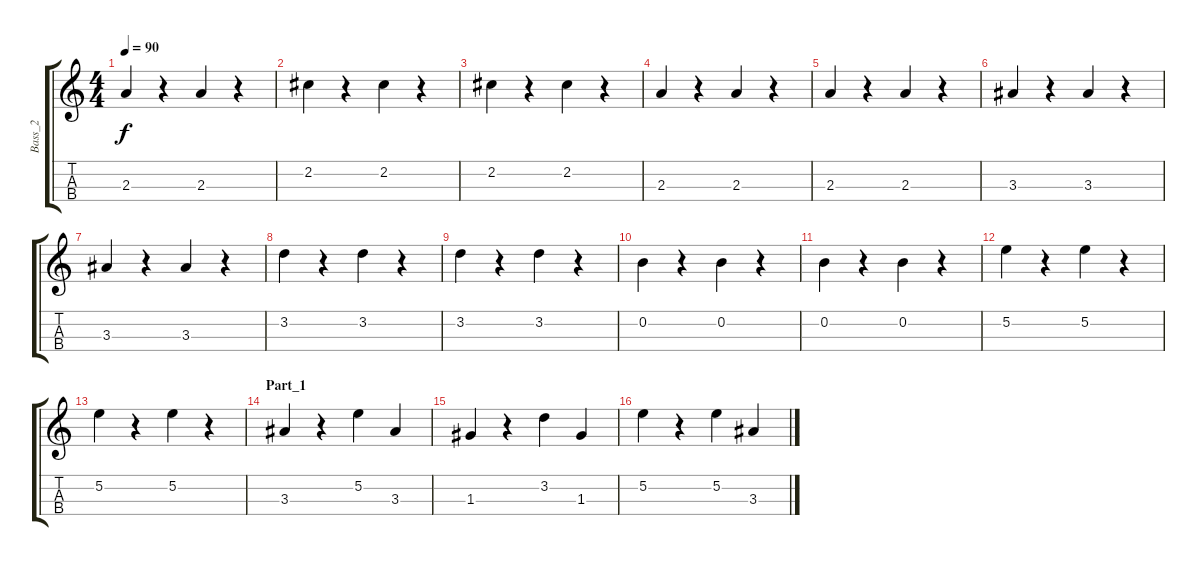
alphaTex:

\track ("Bass_2" "Bass_2") {instrument electricguitarmuted}
\staff {score tabs}
\tuning (E4 B3 G3 D3) {hide}
\ts (4 4)
\tempo 90
\clef g2
\ks c
2.3.4{dy f} r.4 2.3.4 r.4 |
2.2.4 r.4 2.2.4 r.4 |
2.2.4 r.4 2.2.4 r.4 |
2.3.4 r.4 2.3.4 r.4 |
2.3.4 r.4 2.3.4 r.4 |
3.3.4 r.4 3.3.4 r.4 |
3.3.4 r.4 3.3.4 r.4 |
3.2.4 r.4 3.2.4 r.4 |
3.2.4 r.4 3.2.4 r.4 |
0.2.4 r.4 0.2.4 r.4 |
0.2.4 r.4 0.2.4 r.4 |
5.2.4 r.4 5.2.4 r.4 |
5.2.4 r.4 5.2.4 r.4 |
\section ("" "Part_1")
3.3.4 r.4 5.2.4 3.3.4 |
1.3.4 r.4 3.2.4 1.3.4 |
5.2.4 r.4 5.2.4 3.3.4
